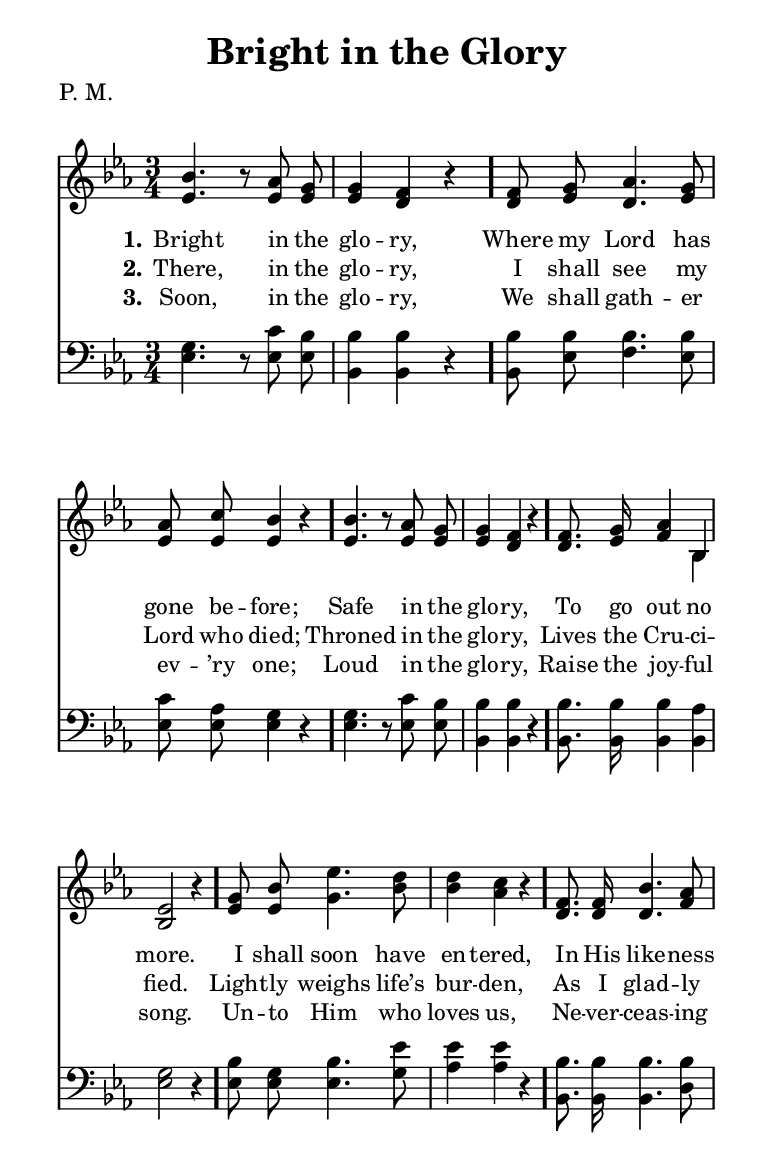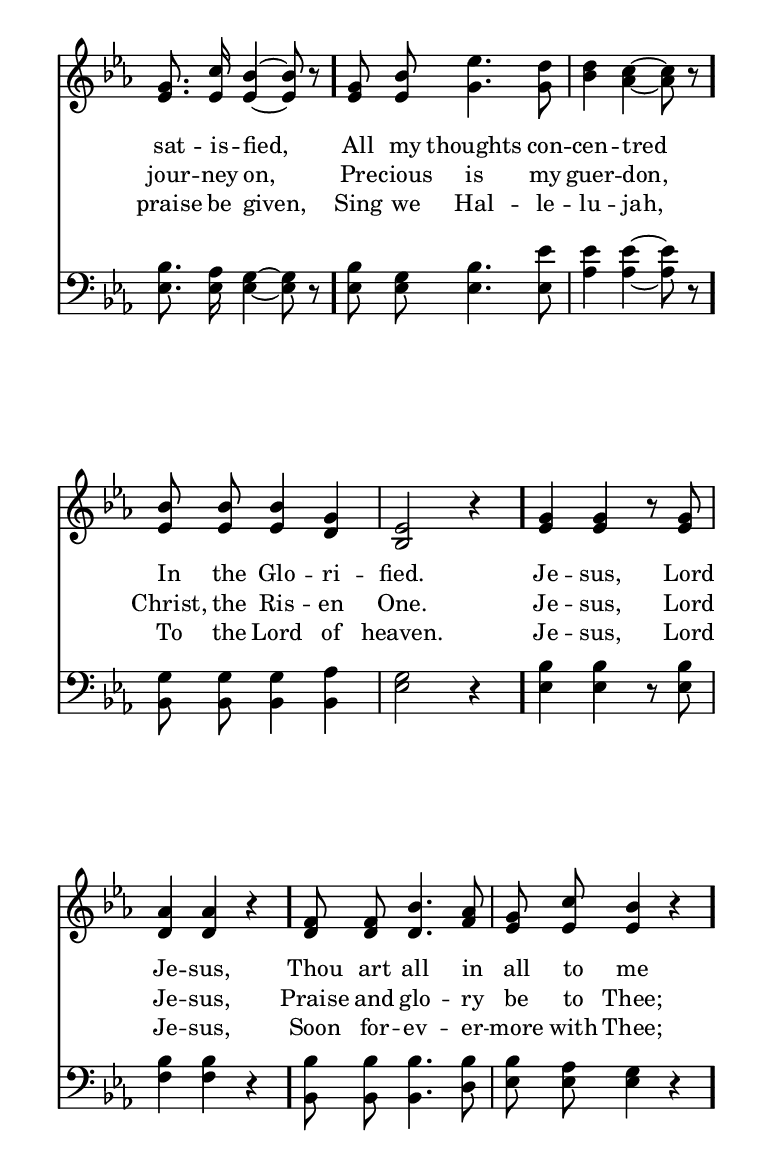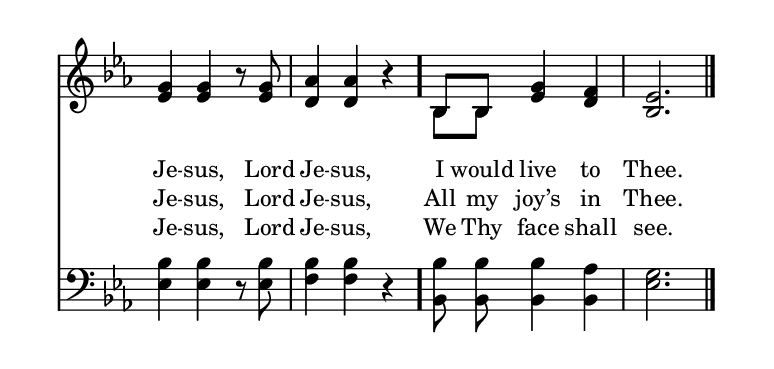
\include "common/global.ily"
\paper {
  \include "common/paper.ily"
}

\header{
  hymnnumber = "209"
  title = "Bright in the Glory"
  tunename = ""
  meter = "P. M."
  poet = ""
  composer = ""
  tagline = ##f
}

patternAA = { c4. c8 c8 c | c4 c c | }
patternAB = { c8 c c4. c8 | c8 c c4 c | }
patternAC = \patternAA
patternAD = { c8. c16 c4 c, | c2 c4 | }

patternBA = { c8 c c4. c8 | c4 c c | }
patternBB = { c,8. c16 c4. c8 | c8. c16 c4 ~ c8 c | }
patternBC = { c8 c c4. c8 | c4 c ~ c8 c | }
patternBD = { c8 c c4 c | c2 c4 | }

patternCA = { c4 c c8 c | c4 c c | }
patternCB = { c8 c c4. c8 | c c c4 c | }
patternCC = \patternCA
patternCD = { c,8 c c'4 c | c2. | }

global = {
  \include "common/overrides.ily"
  \override Staff.TimeSignature.style = #'numbered
  \time 3/4
  \override Score.MetronomeMark.transparent = ##t % hide all fermata changes too
  \tempo 4=80
  \key ees \major
  \autoBeamOff
}

notesSoprano = {
\global
\relative c'' {

  bes4. r8 aes8 g | g4 f r |
  f8 g aes4. g8 | aes8 c bes4 r |
  bes4. r8 aes8 g | g4 f r |
  f8. g16 aes4 bes, | ees2 r4 |

  g8 bes ees4. d8 | d4 c r |
  f,8. f16 bes4. aes8 | g8. c16 bes4 ~ bes8 r |
  g8 bes ees4. d8 | d4 c ~ c8 r |
  bes8 bes bes4 g | ees2 r4 |

  g4 g r8 g | aes4 aes r |
  f8 f bes4. aes8 | g c bes4 r |
  g4 g r8 g | aes4 aes r |
  bes,8 bes g'4 f | ees2. |

  \bar "|."

}
}

notesAlto = {
\global
\relative e' {

  \changePitch \patternAA { ees r ees ees | ees d r }
  \changePitch \patternAB { d ees d ees | ees ees ees r }
  \changePitch \patternAC { ees r ees ees | ees d r }
  \changePitch \patternAD { d ees f bes, | bes r }
  
  \changePitch \patternBA { ees ees g bes | bes aes r }
  \changePitch \patternBB { d, d d f | ees ees ees ees r }
  \changePitch \patternBC { ees ees g g | bes aes aes r }
  \changePitch \patternBD { ees ees ees d | bes r }
  
  \changePitch \patternCA { ees ees r ees | d d r }
  \changePitch \patternCB { d d d f | ees ees ees r }
  \changePitch \patternCC { ees ees r ees | d d r }
  \changePitch \patternCD { bes bes ees d | bes }

}
}

notesTenor = {
\global
\relative a {

  \changePitch \patternAA { g r c bes | bes bes r }
  \changePitch \patternAB { bes bes bes bes | c aes g r }
  \changePitch \patternAC { g r c bes | bes bes r }
  \changePitch \patternAD { bes bes bes aes | g r }
  
  \changePitch \patternBA { bes g bes ees | ees ees r }
  \changePitch \patternBB { bes bes bes bes | bes aes g g r }
  \changePitch \patternBC { bes g bes ees | ees ees ees r }
  \changePitch \patternBD { g, g g aes | g r }
  
  \changePitch \patternCA { bes bes r bes | bes bes r }
  \changePitch \patternCB { bes bes bes bes | bes aes g r }
  \changePitch \patternCC { bes bes r bes | bes bes r }
  \changePitch \patternCD { bes bes bes aes | g }

}
}

notesBass = {
\global
\relative f {

  \changePitch \patternAA { ees r ees ees | bes bes r }
  \changePitch \patternAB { bes ees f ees | ees ees ees r }
  \changePitch \patternAC { ees r ees ees | bes bes r }
  \changePitch \patternAD { bes bes bes bes | ees r }
  
  \changePitch \patternBA { ees ees ees g | aes aes r }
  \changePitch \patternBB { bes, bes bes d | ees ees ees ees r }
  \changePitch \patternBC { ees ees ees ees aes aes aes r }
  \changePitch \patternBD { bes, bes bes bes | ees r }
  
  \changePitch \patternCA { ees ees r ees | f f r }
  \changePitch \patternCB { bes, bes bes d | ees ees ees r }
  \changePitch \patternCC { ees ees r ees | f f r }
  \changePitch \patternCD { bes, bes bes bes | ees }

}
}

wordsA = \lyricmode {
\set stanza = "1."

Bright in the glo -- ry, \bar "."
Where my Lord has gone be -- fore; \bar "."
Safe in the glo -- ry, \bar "."
To go out no more. \bar "."
I shall soon have en -- tered, \bar "."
In His like -- ness sat -- is -- fied, \bar "."
All my thoughts con -- cen -- tred \bar "."
In the Glo -- ri -- fied. \bar "."
Je -- sus, Lord Je -- sus, \bar "."
Thou art all in all to me \bar "."
Je -- sus, Lord Je -- sus, \bar "."
I would live to Thee. \bar "."

}

wordsB = \lyricmode {
\set stanza = "2."

There, in the glo -- ry, 
I shall see my Lord who died;
Throned in the glo -- ry,
Lives the Cru -- ci -- fied.
Light -- ly weighs life’s bur -- den,
As I glad -- ly jour -- ney on,
Pre -- cious is my guer -- don,
Christ, the Ris -- en One.
Je -- sus, Lord Je -- sus,
Praise and glo -- ry be to Thee;
Je -- sus, Lord Je -- sus,
All my joy’s in Thee.

}

wordsC = \lyricmode {
\set stanza = "3."

Soon, in the glo -- ry,
We shall gath -- er ev -- ’ry one;
Loud in the glo -- ry,
Raise the joy -- ful song.
Un -- to Him who loves us,
Ne -- ver -- ceas -- ing praise be given,
Sing we Hal -- le -- lu -- jah,
To the Lord of heaven.
Je -- sus, Lord Je -- sus,
Soon for -- ev -- er -- more with Thee;
Je -- sus, Lord Je -- sus,
We Thy face shall see.

}

\score {
  \context ChoirStaff <<
    \context Staff = upper <<
      \set ChoirStaff.systemStartDelimiter = #'SystemStartBar
      \partcombine #'(2 . 9) \notesSoprano \notesAlto
      \context NullVoice = sopranos { \voiceOne << \notesSoprano >> }
      \context NullVoice = altos { \voiceTwo << \notesAlto >> }
      \context Lyrics = one   \lyricsto sopranos \wordsA
      \context Lyrics = two   \lyricsto sopranos \wordsB
      \context Lyrics = three \lyricsto sopranos \wordsC
    >>
    \context Staff = men <<
      \clef bass
      \partcombine #'(2 . 9) \notesTenor \notesBass
      \context NullVoice = tenors { \voiceOne << \notesTenor >> }
      \context NullVoice = basses { \voiceTwo << \notesBass >> }
    >>
  >>
  \layout {
    \include "common/layout.ily"
  }
  \midi{
    \include "common/midi.ily"
  }
}

\version "2.19.49"  % necessary for upgrading to future LilyPond versions.

% vi:set et ts=2 sw=2 ai nocindent syntax=lilypond:
